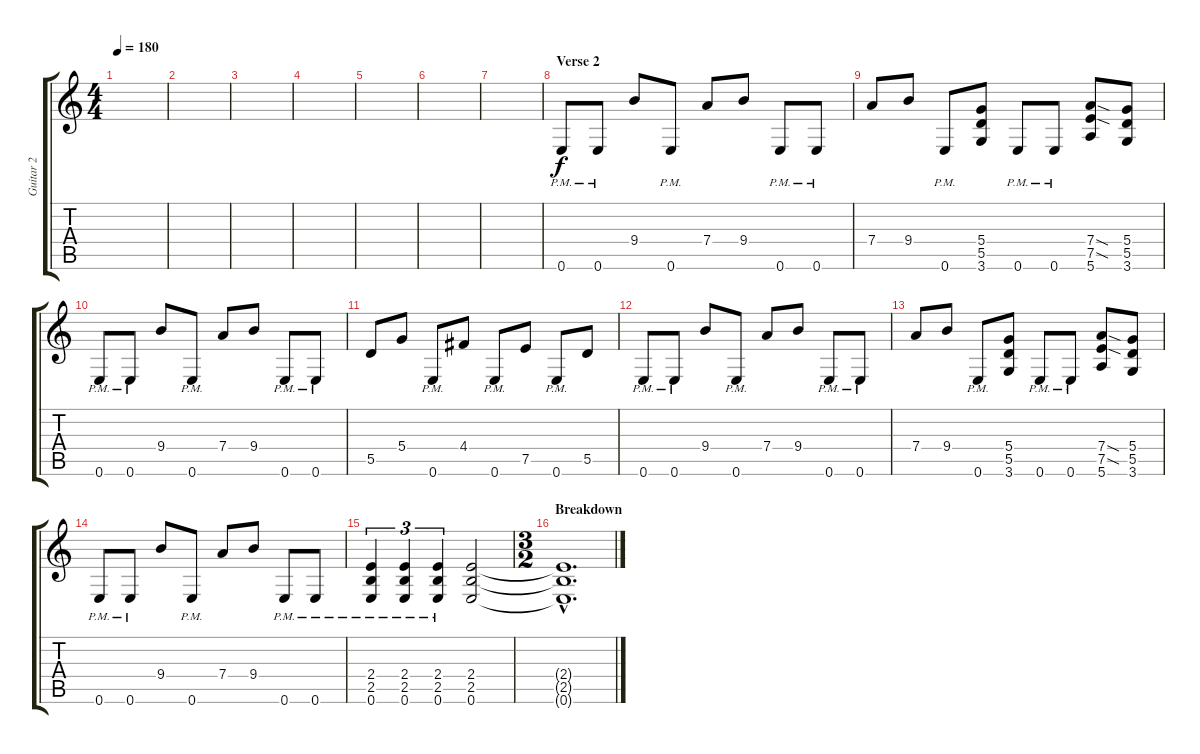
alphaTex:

\track ("Guitar 2" "Guitar 2") {instrument overdrivenguitar}
\staff {score tabs}
\tuning (E4 B3 G3 D3 A2 E2) {hide}
\ts (4 4)
\tempo 180
\clef g2
\ks c
|
|
|
|
|
|
|
\section ("" "Verse 2")
0.6{pm}.8 0.6{pm}.8 9.4.8 0.6{pm}.8 7.4.8 9.4.8 0.6{pm}.8 0.6{pm}.8 |
7.4.8 9.4.8 0.6{pm}.8 (5.4 5.5 3.6).8 0.6{pm}.8 0.6{pm}.8 (7.4{sod} 7.5{sod} 5.6).8 (5.4 5.5 3.6).8 |
0.6{pm}.8 0.6{pm}.8 9.4.8 0.6{pm}.8 7.4.8 9.4.8 0.6{pm}.8 0.6{pm}.8 |
5.5.8 5.4.8 0.6{pm}.8 4.4.8 0.6{pm}.8 7.5.8 0.6{pm}.8 5.5.8 |
0.6{pm}.8 0.6{pm}.8 9.4.8 0.6{pm}.8 7.4.8 9.4.8 0.6{pm}.8 0.6{pm}.8 |
7.4.8 9.4.8 0.6{pm}.8 (5.4 5.5 3.6).8 0.6{pm}.8 0.6{pm}.8 (7.4{sod} 7.5{sod} 5.6).8 (5.4 5.5 3.6).8 |
0.6{pm}.8 0.6{pm}.8 9.4.8 0.6{pm}.8 7.4.8 9.4.8 0.6{pm}.8 0.6{pm}.8 |
(2.4{pm} 2.5{pm} 0.6{pm}).4{tu (3 2)} (2.4{pm} 2.5{pm} 0.6{pm}).4{tu (3 2)} (2.4{pm} 2.5{pm} 0.6).4{tu (3 2)} (2.4 2.5 0.6).2 |
\ts (3 2)
\section ("" "Breakdown")
(2.4{hac t} 2.5{hac t} 0.6{hac t}).1{d}
